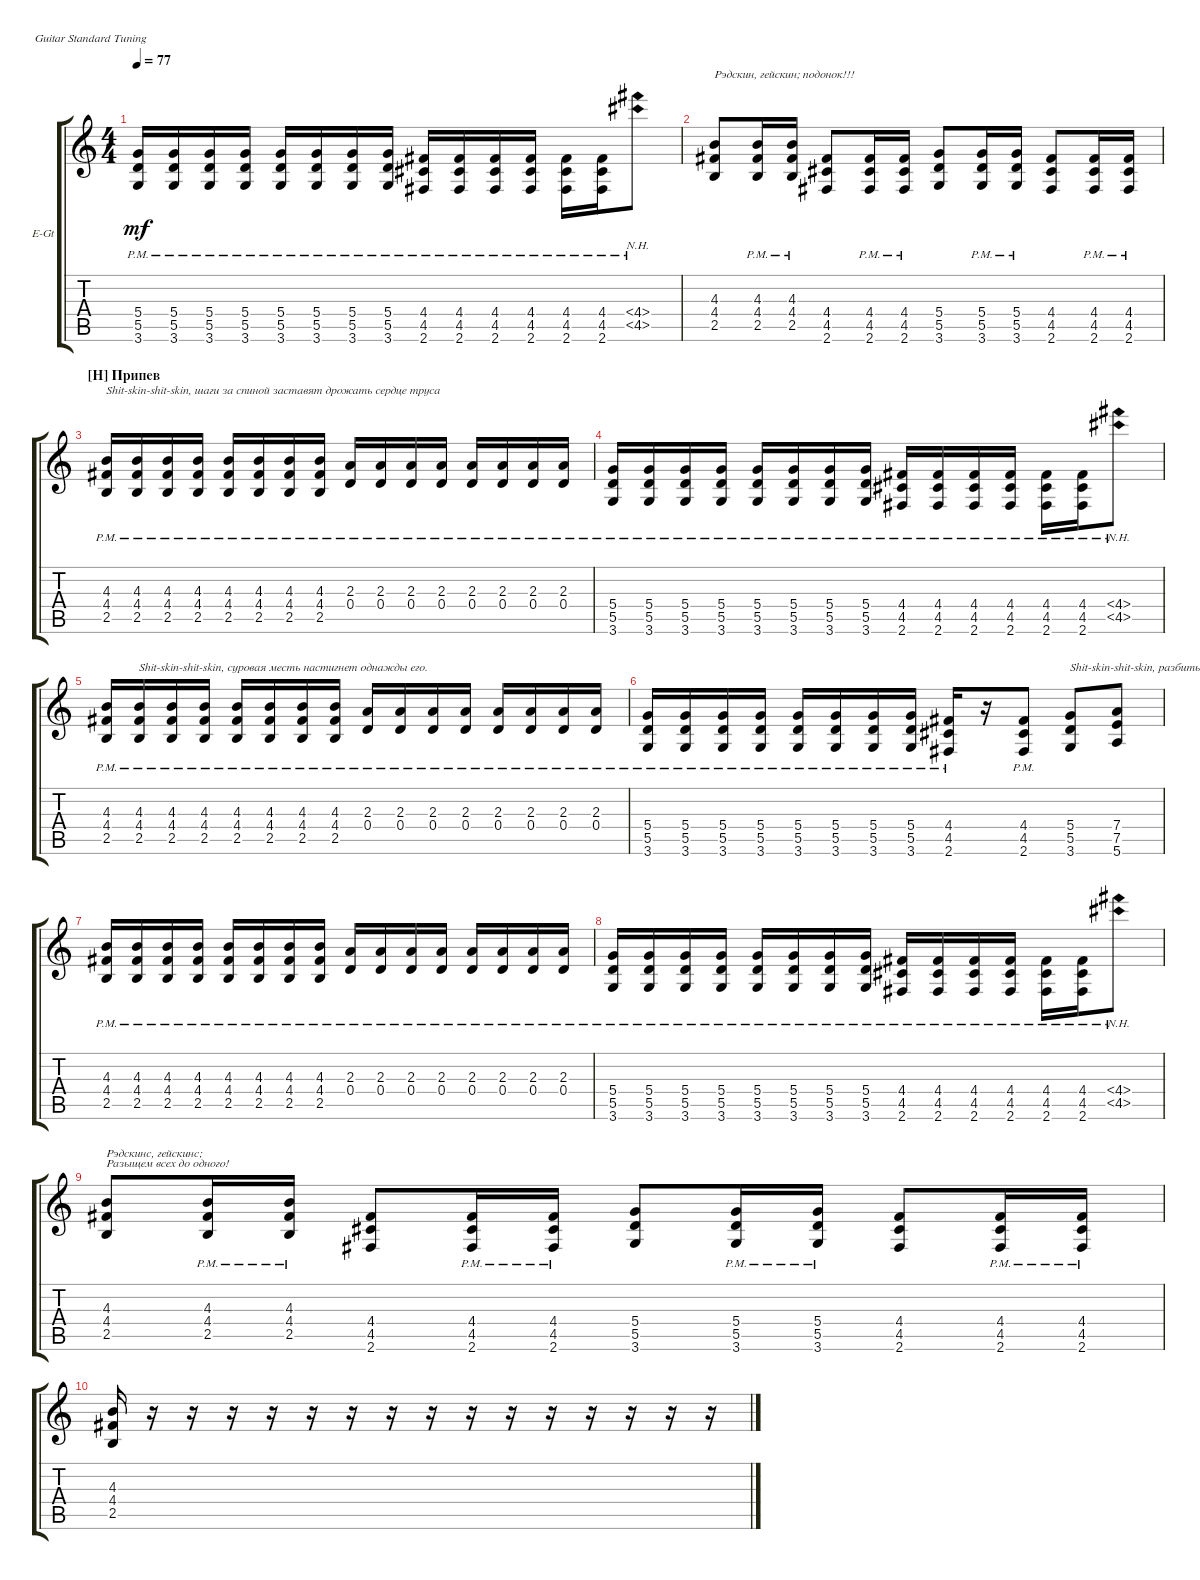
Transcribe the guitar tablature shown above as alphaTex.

\bracketExtendMode groupsimilarinstruments
\firstSystemTrackNameOrientation horizontal
\otherSystemsTrackNameOrientation horizontal
\track ("Guitar" "E-Gt") {instrument distortionguitar}
\staff {score tabs}
\tuning (E4 B3 G3 D3 A2 E2)
\ts (4 4)
\tempo 77
\clef g2
\ks c
(3.6{pm} 5.5{pm} 5.4{pm}).16{dy mf} (3.6{pm} 5.5{pm} 5.4{pm}).16 (3.6{pm} 5.5{pm} 5.4{pm}).16 (3.6{pm} 5.5{pm} 5.4{pm}).16 (3.6{pm} 5.5{pm} 5.4{pm}).16 (3.6{pm} 5.5{pm} 5.4{pm}).16 (3.6{pm} 5.5{pm} 5.4{pm}).16 (3.6{pm} 5.5{pm} 5.4{pm}).16 (2.6{pm} 4.5{pm} 4.4{pm}).16 (2.6{pm} 4.4{pm} 4.5{pm}).16 (2.6{pm} 4.5{pm} 4.4{pm}).16 (2.6{pm} 4.4{pm} 4.5{pm}).16 (2.6{pm} 4.5{pm} 4.4{pm}).16 (2.6{pm} 4.4{pm} 4.5{pm}).16 (4.4{nh pm} 4.5{nh pm}).8 |
(2.5 4.4 4.3).8{txt "Рэдскин, гейскин; подонок!!!"} (2.5{pm} 4.4{pm} 4.3{pm}).16 (2.5{pm} 4.4{pm} 4.3{pm}).16 (2.6 4.5 4.4).8 (2.6{pm} 4.4{pm} 4.5{pm}).16 (2.6{pm} 4.5{pm} 4.4{pm}).16 (3.6 5.4 5.5).8 (3.6{pm} 5.5{pm} 5.4{pm}).16 (3.6{pm} 5.4{pm} 5.5{pm}).16 (2.6 4.4 4.5).8 (2.6{pm} 4.5{pm} 4.4{pm}).16 (2.6{pm} 4.5{pm} 4.4{pm}).16 |
\section ("H" "Припев")
(2.5{pm} 4.4{pm} 4.3{pm}).16{txt "Shit-skin-shit-skin, шаги за спиной заставят дрожать сердце труса"} (2.5{pm} 4.4{pm} 4.3{pm}).16 (2.5{pm} 4.4{pm} 4.3{pm}).16 (2.5{pm} 4.4{pm} 4.3{pm}).16 (2.5{pm} 4.4{pm} 4.3{pm}).16 (2.5{pm} 4.4{pm} 4.3{pm}).16 (2.5{pm} 4.4{pm} 4.3{pm}).16 (2.5{pm} 4.4{pm} 4.3{pm}).16 (0.4{pm} 2.3{pm}).16 (0.4{pm} 2.3{pm}).16 (0.4{pm} 2.3{pm}).16 (0.4{pm} 2.3{pm}).16 (0.4{pm} 2.3{pm}).16 (0.4{pm} 2.3{pm}).16 (0.4{pm} 2.3{pm}).16 (0.4{pm} 2.3{pm}).16 |
(3.6{pm} 5.5{pm} 5.4{pm}).16 (3.6{pm} 5.5{pm} 5.4{pm}).16 (3.6{pm} 5.5{pm} 5.4{pm}).16 (3.6{pm} 5.5{pm} 5.4{pm}).16 (3.6{pm} 5.5{pm} 5.4{pm}).16 (3.6{pm} 5.5{pm} 5.4{pm}).16 (3.6{pm} 5.5{pm} 5.4{pm}).16 (3.6{pm} 5.5{pm} 5.4{pm}).16 (2.6{pm} 4.5{pm} 4.4{pm}).16 (2.6{pm} 4.4{pm} 4.5{pm}).16 (2.6{pm} 4.5{pm} 4.4{pm}).16 (2.6{pm} 4.4{pm} 4.5{pm}).16 (2.6{pm} 4.5{pm} 4.4{pm}).16 (2.6{pm} 4.4{pm} 4.5{pm}).16 (4.4{nh pm} 4.5{nh pm}).8 |
(2.5{pm} 4.4{pm} 4.3{pm}).16 (2.5{pm} 4.4{pm} 4.3{pm}).16{txt "Shit-skin-shit-skin, суровая месть настигнет однажды его."} (2.5{pm} 4.4{pm} 4.3{pm}).16 (2.5{pm} 4.4{pm} 4.3{pm}).16 (2.5{pm} 4.4{pm} 4.3{pm}).16 (2.5{pm} 4.4{pm} 4.3{pm}).16 (2.5{pm} 4.4{pm} 4.3{pm}).16 (2.5{pm} 4.4{pm} 4.3{pm}).16 (0.4{pm} 2.3{pm}).16 (0.4{pm} 2.3{pm}).16 (0.4{pm} 2.3{pm}).16 (0.4{pm} 2.3{pm}).16 (0.4{pm} 2.3{pm}).16 (0.4{pm} 2.3{pm}).16 (0.4{pm} 2.3{pm}).16 (0.4{pm} 2.3{pm}).16 |
(3.6{pm} 5.5{pm} 5.4{pm}).16 (3.6{pm} 5.5{pm} 5.4{pm}).16 (3.6{pm} 5.5{pm} 5.4{pm}).16 (3.6{pm} 5.5{pm} 5.4{pm}).16 (3.6{pm} 5.5{pm} 5.4{pm}).16 (3.6{pm} 5.5{pm} 5.4{pm}).16 (3.6{pm} 5.5{pm} 5.4{pm}).16 (3.6{pm} 5.5{pm} 5.4{pm}).16 (2.6{pm} 4.5{pm} 4.4{pm}).16 r.16 (4.4{pm} 4.5{pm} 2.6).8 (3.6 5.5 5.4).8{txt "Shit-skin-shit-skin, разбитый кулак и сладость кровавого вкуса"} (5.6 7.4 7.5).8 |
(2.5{pm} 4.4{pm} 4.3{pm}).16 (2.5{pm} 4.4{pm} 4.3{pm}).16 (2.5{pm} 4.4{pm} 4.3{pm}).16 (2.5{pm} 4.4{pm} 4.3{pm}).16 (2.5{pm} 4.4{pm} 4.3{pm}).16 (2.5{pm} 4.4{pm} 4.3{pm}).16 (2.5{pm} 4.4{pm} 4.3{pm}).16 (2.5{pm} 4.4{pm} 4.3{pm}).16 (0.4{pm} 2.3{pm}).16 (0.4{pm} 2.3{pm}).16 (0.4{pm} 2.3{pm}).16 (0.4{pm} 2.3{pm}).16 (0.4{pm} 2.3{pm}).16 (0.4{pm} 2.3{pm}).16 (0.4{pm} 2.3{pm}).16 (0.4{pm} 2.3{pm}).16 |
(3.6{pm} 5.5{pm} 5.4{pm}).16 (3.6{pm} 5.5{pm} 5.4{pm}).16 (3.6{pm} 5.5{pm} 5.4{pm}).16 (3.6{pm} 5.5{pm} 5.4{pm}).16 (3.6{pm} 5.5{pm} 5.4{pm}).16 (3.6{pm} 5.5{pm} 5.4{pm}).16 (3.6{pm} 5.5{pm} 5.4{pm}).16 (3.6{pm} 5.5{pm} 5.4{pm}).16 (2.6{pm} 4.5{pm} 4.4{pm}).16 (2.6{pm} 4.4{pm} 4.5{pm}).16 (2.6{pm} 4.5{pm} 4.4{pm}).16 (2.6{pm} 4.4{pm} 4.5{pm}).16 (2.6{pm} 4.5{pm} 4.4{pm}).16 (2.6{pm} 4.4{pm} 4.5{pm}).16 (4.4{nh pm} 4.5{nh pm}).8 |
(2.5 4.4 4.3).8{txt "Рэдскинс, гейскинс; \nРазыщем всех до одного!\n"} (2.5{pm} 4.4{pm} 4.3{pm}).16 (2.5{pm} 4.4{pm} 4.3{pm}).16 (2.6 4.5 4.4).8 (2.6{pm} 4.4{pm} 4.5{pm}).16 (2.6{pm} 4.5{pm} 4.4{pm}).16 (3.6 5.4 5.5).8 (3.6{pm} 5.5{pm} 5.4{pm}).16 (3.6{pm} 5.4{pm} 5.5{pm}).16 (2.6 4.4 4.5).8 (2.6{pm} 4.5{pm} 4.4{pm}).16 (2.6{pm} 4.5{pm} 4.4{pm}).16 |
(2.5 4.4 4.3).16 r.16 r.16 r.16 r.16 r.16 r.16 r.16 r.16 r.16 r.16 r.16 r.16 r.16 r.16 r.16
